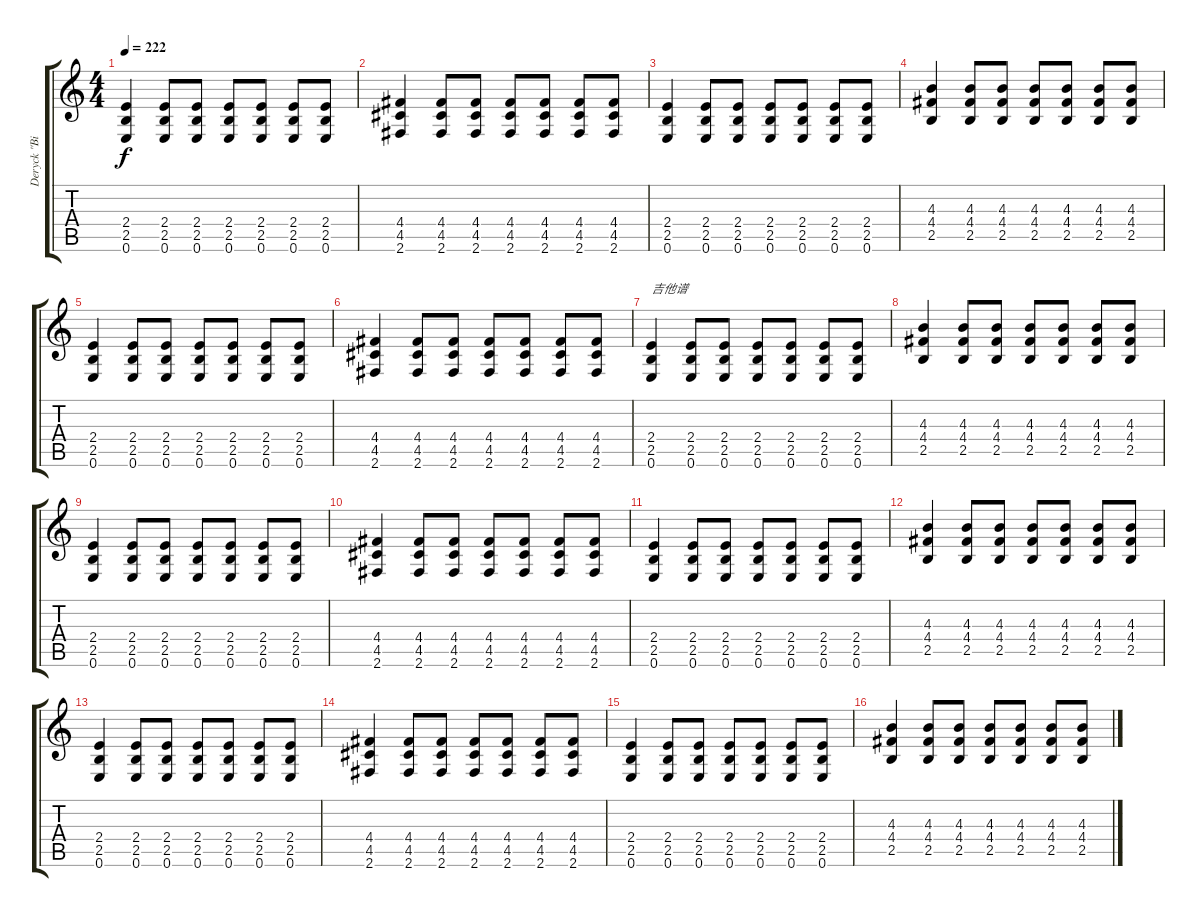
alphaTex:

\track ("Deryck \"Bizzy D\" Whibley" "Deryck \"Bi") {instrument distortionguitar}
\staff {score tabs}
\tuning (E4 B3 G3 D3 A2 E2) {hide}
\ts (4 4)
\tempo 222
\clef g2
\ks c
(2.4 2.5 0.6).4{dy f} (2.4 2.5 0.6).8 (2.4 2.5 0.6).8 (2.4 2.5 0.6).8 (2.4 2.5 0.6).8 (2.4 2.5 0.6).8 (2.4 2.5 0.6).8 |
(4.4 4.5 2.6).4 (4.4 4.5 2.6).8 (4.4 4.5 2.6).8 (4.4 4.5 2.6).8 (4.4 4.5 2.6).8 (4.4 4.5 2.6).8 (4.4 4.5 2.6).8 |
(2.4 2.5 0.6).4 (2.4 2.5 0.6).8 (2.4 2.5 0.6).8 (2.4 2.5 0.6).8 (2.4 2.5 0.6).8 (2.4 2.5 0.6).8 (2.4 2.5 0.6).8 |
(4.3 4.4 2.5).4 (4.3 4.4 2.5).8 (4.3 4.4 2.5).8 (4.3 4.4 2.5).8 (4.3 4.4 2.5).8 (4.3 4.4 2.5).8 (4.3 4.4 2.5).8 |
(2.4 2.5 0.6).4 (2.4 2.5 0.6).8 (2.4 2.5 0.6).8 (2.4 2.5 0.6).8 (2.4 2.5 0.6).8 (2.4 2.5 0.6).8 (2.4 2.5 0.6).8 |
(4.4 4.5 2.6).4 (4.4 4.5 2.6).8 (4.4 4.5 2.6).8 (4.4 4.5 2.6).8 (4.4 4.5 2.6).8 (4.4 4.5 2.6).8 (4.4 4.5 2.6).8 |
(2.4 2.5 0.6).4{txt "吉他谱"} (2.4 2.5 0.6).8 (2.4 2.5 0.6).8 (2.4 2.5 0.6).8 (2.4 2.5 0.6).8 (2.4 2.5 0.6).8 (2.4 2.5 0.6).8 |
(4.3 4.4 2.5).4 (4.3 4.4 2.5).8 (4.3 4.4 2.5).8 (4.3 4.4 2.5).8 (4.3 4.4 2.5).8 (4.3 4.4 2.5).8 (4.3 4.4 2.5).8 |
(2.4 2.5 0.6).4 (2.4 2.5 0.6).8 (2.4 2.5 0.6).8 (2.4 2.5 0.6).8 (2.4 2.5 0.6).8 (2.4 2.5 0.6).8 (2.4 2.5 0.6).8 |
(4.4 4.5 2.6).4 (4.4 4.5 2.6).8 (4.4 4.5 2.6).8 (4.4 4.5 2.6).8 (4.4 4.5 2.6).8 (4.4 4.5 2.6).8 (4.4 4.5 2.6).8 |
(2.4 2.5 0.6).4 (2.4 2.5 0.6).8 (2.4 2.5 0.6).8 (2.4 2.5 0.6).8 (2.4 2.5 0.6).8 (2.4 2.5 0.6).8 (2.4 2.5 0.6).8 |
(4.3 4.4 2.5).4 (4.3 4.4 2.5).8 (4.3 4.4 2.5).8 (4.3 4.4 2.5).8 (4.3 4.4 2.5).8 (4.3 4.4 2.5).8 (4.3 4.4 2.5).8 |
(2.4 2.5 0.6).4 (2.4 2.5 0.6).8 (2.4 2.5 0.6).8 (2.4 2.5 0.6).8 (2.4 2.5 0.6).8 (2.4 2.5 0.6).8 (2.4 2.5 0.6).8 |
(4.4 4.5 2.6).4 (4.4 4.5 2.6).8 (4.4 4.5 2.6).8 (4.4 4.5 2.6).8 (4.4 4.5 2.6).8 (4.4 4.5 2.6).8 (4.4 4.5 2.6).8 |
(2.4 2.5 0.6).4 (2.4 2.5 0.6).8 (2.4 2.5 0.6).8 (2.4 2.5 0.6).8 (2.4 2.5 0.6).8 (2.4 2.5 0.6).8 (2.4 2.5 0.6).8 |
(4.3 4.4 2.5).4 (4.3 4.4 2.5).8 (4.3 4.4 2.5).8 (4.3 4.4 2.5).8 (4.3 4.4 2.5).8 (4.3 4.4 2.5).8 (4.3 4.4 2.5).8
